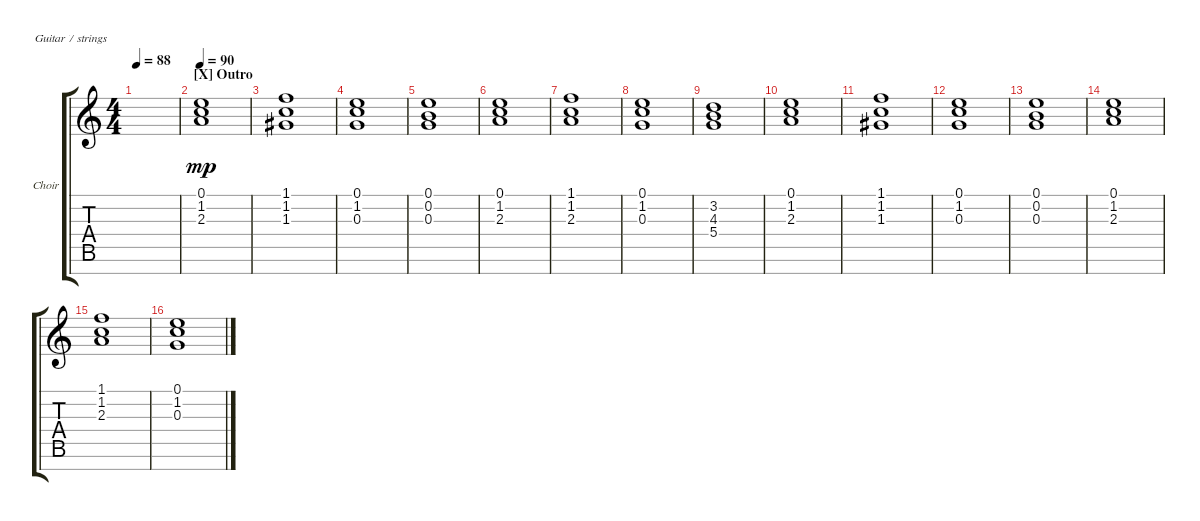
\defaultSystemsLayout 4
\bracketExtendMode groupsimilarinstruments
\firstSystemTrackNameOrientation horizontal
\otherSystemsTrackNameOrientation horizontal
\track ("Alto Choir" "Choir") {instrument electricguitarclean}
\staff {score tabs}
\tuning (E4 B3 G3 D3 A2 E2 B1)
\ts (4 4)
\tempo 88
\clef g2
\ks c
|
\section ("X" "Outro")
\tempo 90
(0.1 1.2 2.3).1{dy mp} |
(1.3 1.2 1.1).1 |
(0.1 1.2 0.3).1 |
(0.3 0.2 0.1).1 |
(0.1 1.2 2.3).1 |
(2.3 1.2 1.1).1 |
(0.1 1.2 0.3).1 |
(3.2 4.3 5.4).1 |
(2.3 1.2 0.1).1 |
(1.1 1.2 1.3).1 |
(0.3 1.2 0.1).1 |
(0.1 0.2 0.3).1 |
(2.3 1.2 0.1).1 |
(2.3 1.2 1.1).1 |
(0.1 1.2 0.3).1
